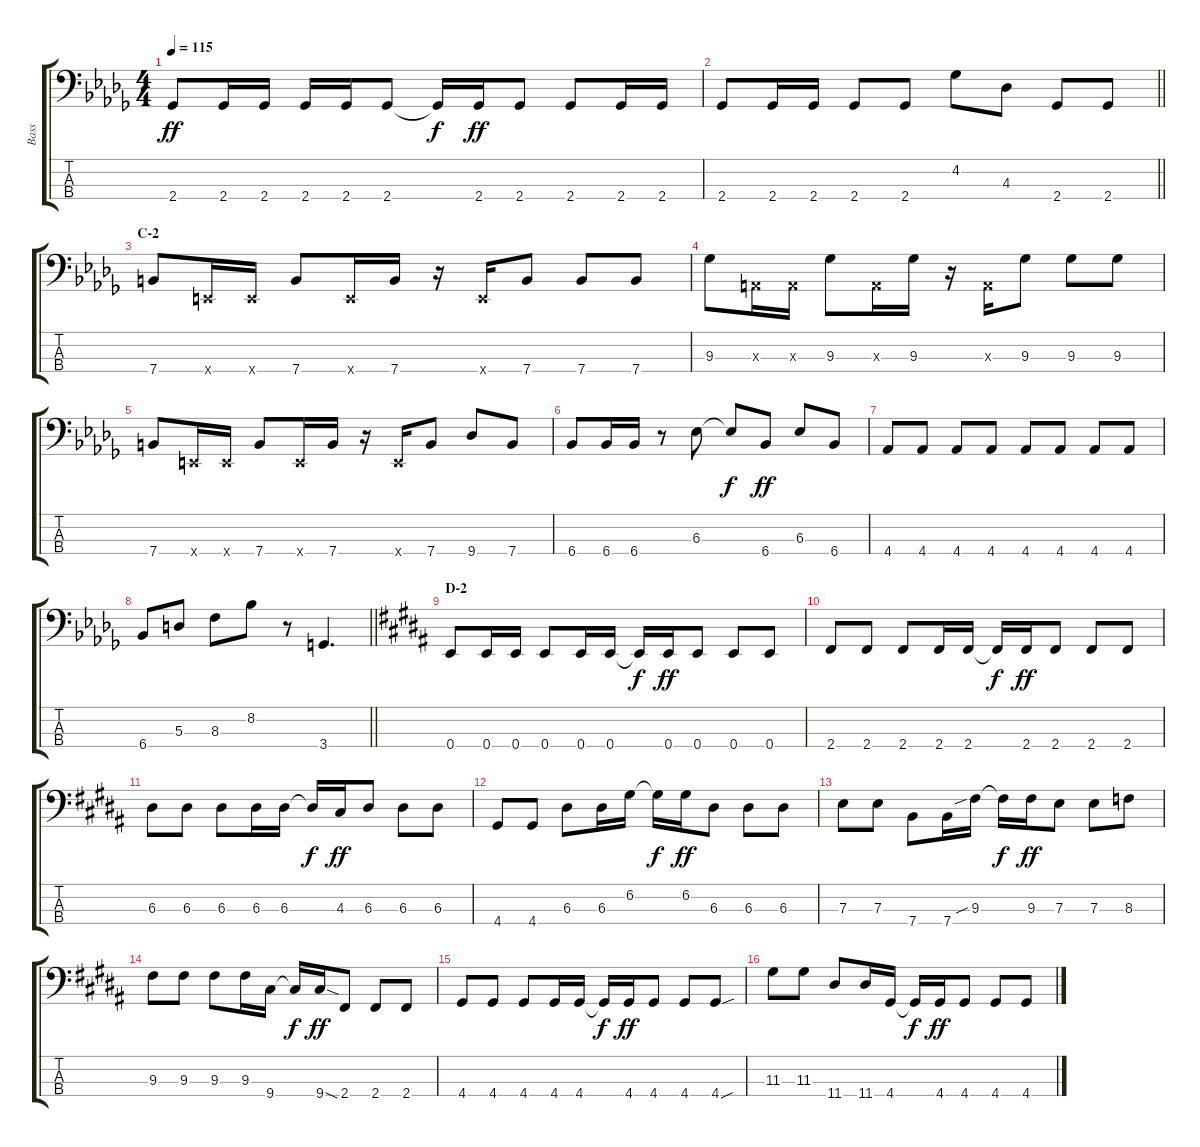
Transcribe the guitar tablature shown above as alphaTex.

\track ("Bass" "Bass") {instrument electricbasspick}
\staff {score tabs}
\tuning (G2 D2 A1 E1) {hide}
\ts (4 4)
\tempo 115
\clef f4
\ks db
2.4.8{dy ff} 2.4.16 2.4.16 2.4.16 2.4.16 2.4.8 2.4{t}.16{dy f} 2.4.16{dy ff} 2.4.8 2.4.8 2.4.16 2.4.16 |
\barLineRight lightlight
2.4.8 2.4.16 2.4.16 2.4.8 2.4.8 4.2.8 4.3.8 2.4.8 2.4.8 |
\section ("" "C-2")
7.4.8 0.4{x}.16 0.4{x}.16 7.4.8 0.4{x}.16 7.4.16 r.16 0.4{x}.16 7.4.8 7.4.8 7.4.8 |
9.3.8 0.3{x}.16 0.3{x}.16 9.3.8 0.3{x}.16 9.3.16 r.16 0.3{x}.16 9.3.8 9.3.8 9.3.8 |
7.4.8 0.4{x}.16 0.4{x}.16 7.4.8 0.4{x}.16 7.4.16 r.16 0.4{x}.16 7.4.8 9.4.8 7.4.8 |
6.4.8 6.4.16 6.4.16 r.8 6.3.8 6.3{t}.8{dy f} 6.4.8{dy ff} 6.3.8 6.4.8 |
4.4.8 4.4.8 4.4.8 4.4.8 4.4.8 4.4.8 4.4.8 4.4.8 |
\barLineRight lightlight
6.4.8 5.3.8 8.3.8 8.2.8 r.8 3.4.4{d} |
\section ("" "D-2")
\ks b
0.4.8 0.4.16 0.4.16 0.4.8 0.4.16 0.4.16 0.4{t}.16{dy f} 0.4.16{dy ff} 0.4.8 0.4.8 0.4.8 |
2.4.8 2.4.8 2.4.8 2.4.16 2.4.16 2.4{t}.16{dy f} 2.4.16{dy ff} 2.4.8 2.4.8 2.4.8 |
6.3.8 6.3.8 6.3.8 6.3.16 6.3.16 6.3{t}.16{dy f} 4.3.16{dy ff} 6.3.8 6.3.8 6.3.8 |
4.4.8 4.4.8 6.3.8 6.3.16 6.2.16 6.2{t}.16{dy f} 6.2.16{dy ff} 6.3.8 6.3.8 6.3.8 |
7.3.8 7.3.8 7.4.8 7.4.16 9.3{sib}.16 9.3{t}.16{dy f} 9.3.16{dy ff} 7.3.8 7.3.8 8.3.8 |
9.3.8 9.3.8 9.3.8 9.3.16 9.4.16 9.4{t}.16{dy f} 9.4{sod}.16{dy ff} 2.4.8 2.4.8 2.4.8 |
4.4.8 4.4.8 4.4.8 4.4.16 4.4.16 4.4{t}.16{dy f} 4.4.16{dy ff} 4.4.8 4.4.8 4.4{sou}.8 |
11.3.8 11.3.8 11.4.8 11.4.16 4.4.16 4.4{t}.16{dy f} 4.4.16{dy ff} 4.4.8 4.4.8 4.4.8
